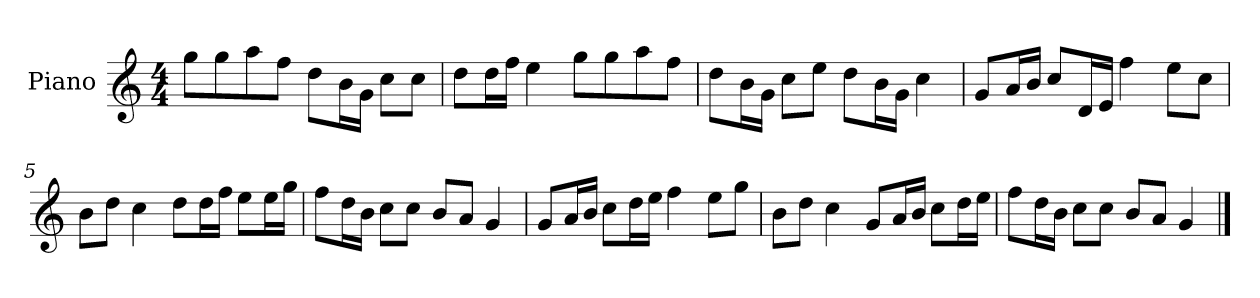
**kern
*part1
*staff1
*I"Piano
*I'P-no
*clefG2
*k[]
*M4/4
*MM90
=1
8gg\L
8gg\
8aa\
8ff\J
8dd\L
16b\L
16g\JJ
8cc\L
8cc\J
=2
8dd\L
16dd\L
16ff\JJ
4ee\
8gg\L
8gg\
8aa\
8ff\J
=3
8dd\L
16b\L
16g\JJ
8cc\L
8ee\J
8dd\L
16b\L
16g\JJ
4cc\
=4
8g/L
16a/L
16b/JJ
8cc/L
16d/L
16e/JJ
4ff\
8ee\L
8cc\J
!!LO:LB:g=z
=5
8b\L
8dd\J
4cc\
8dd\L
16dd\L
16ff\JJ
8ee\L
16ee\L
16gg\JJ
=6
8ff\L
16dd\L
16b\JJ
8cc\L
8cc\J
8b/L
8a/J
4g/
=7
8g/L
16a/L
16b/JJ
8cc\L
16dd\L
16ee\JJ
4ff\
8ee\L
8gg\J
=8
8b\L
8dd\J
4cc\
8g/L
16a/L
16b/JJ
8cc\L
16dd\L
16ee\JJ
=9
8ff\L
16dd\L
16b\JJ
8cc\L
8cc\J
8b/L
8a/J
4g/
==
*-
